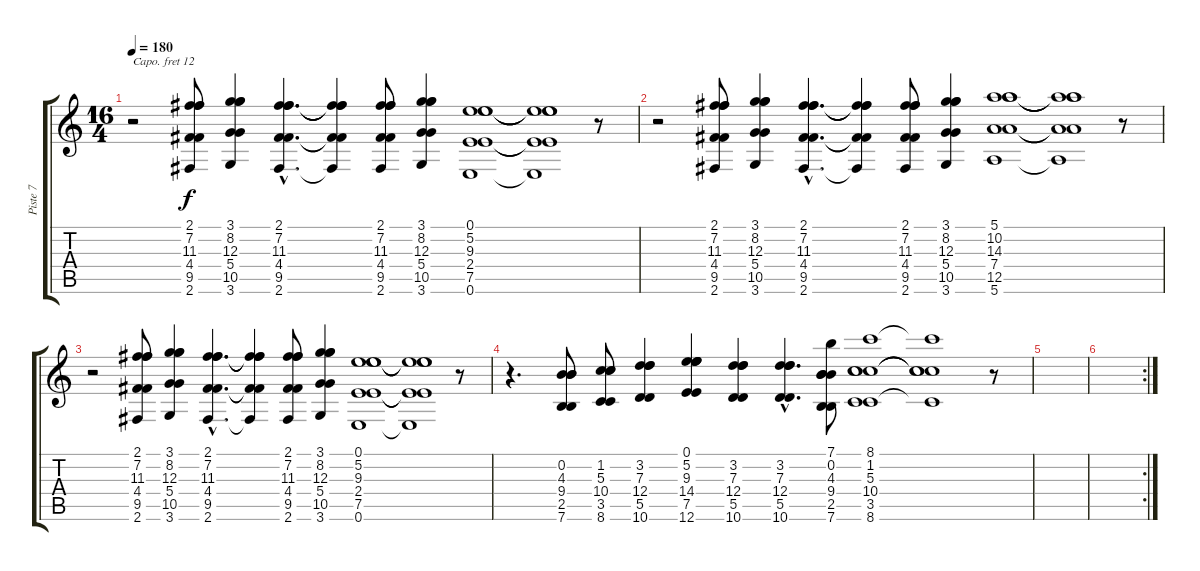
\track ("Piste 7" "Piste 7") {instrument percussiveorgan}
\staff {score tabs}
\capo 12
\tuning (E4 B3 G3 D3 A2 E2) {hide}
\ts (16 4)
\tempo 180
\clef g2
\ks c
r.2{dy f instrument tuba} (2.1 7.2 11.3 4.4 9.5 2.6).8 (3.1 8.2 12.3 5.4 10.5 3.6).4 (2.1{hac} 7.2{hac} 11.3{hac} 4.4{hac} 9.5{hac} 2.6{hac}).4{d} (2.1{t} 7.2{t} 11.3{t} 4.4{t} 9.5{t} 2.6{t}).4 (2.1 7.2 11.3 4.4 9.5 2.6).8 (3.1 8.2 12.3 5.4 10.5 3.6).4 (0.1 5.2 9.3 2.4 7.5 0.6).1 (0.1{t} 5.2{t} 9.3{t} 2.4{t} 7.5{t} 0.6{t}).1 r.8 |
r.2 (2.1 7.2 11.3 4.4 9.5 2.6).8 (3.1 8.2 12.3 5.4 10.5 3.6).4 (2.1{hac} 7.2{hac} 11.3{hac} 4.4{hac} 9.5{hac} 2.6{hac}).4{d} (2.1{t} 7.2{t} 11.3{t} 4.4{t} 9.5{t} 2.6{t}).4 (2.1 7.2 11.3 4.4 9.5 2.6).8 (3.1 8.2 12.3 5.4 10.5 3.6).4 (5.1 10.2 14.3 7.4 12.5 5.6).1 (5.1{t} 10.2{t} 14.3{t} 7.4{t} 12.5{t} 5.6{t}).1 r.8 |
r.2 (2.1 7.2 11.3 4.4 9.5 2.6).8 (3.1 8.2 12.3 5.4 10.5 3.6).4 (2.1{hac} 7.2{hac} 11.3{hac} 4.4{hac} 9.5{hac} 2.6{hac}).4{d} (2.1{t} 7.2{t} 11.3{t} 4.4{t} 9.5{t} 2.6{t}).4 (2.1 7.2 11.3 4.4 9.5 2.6).8 (3.1 8.2 12.3 5.4 10.5 3.6).4 (0.1 5.2 9.3 2.4 7.5 0.6).1 (0.1{t} 5.2{t} 9.3{t} 2.4{t} 7.5{t} 0.6{t}).1 r.8 |
r.4{d} (0.2 4.3 9.4 2.5 7.6).8 (1.2 5.3 10.4 3.5 8.6).8 (3.2 7.3 12.4 5.5 10.6).4 (0.1 5.2 9.3 14.4 7.5 12.6).4 (3.2 7.3 12.4 5.5 10.6).4 (3.2{hac} 7.3{hac} 12.4{hac} 5.5{hac} 10.6{hac}).4{d} (7.1 0.2 4.3 9.4 2.5 7.6).8 (8.1 1.2 5.3 10.4 3.5 8.6).1 (8.1{t} 1.2{t} 5.3{t} 10.4{t} 3.5{t}).1 r.8 |
|
\rc 2
